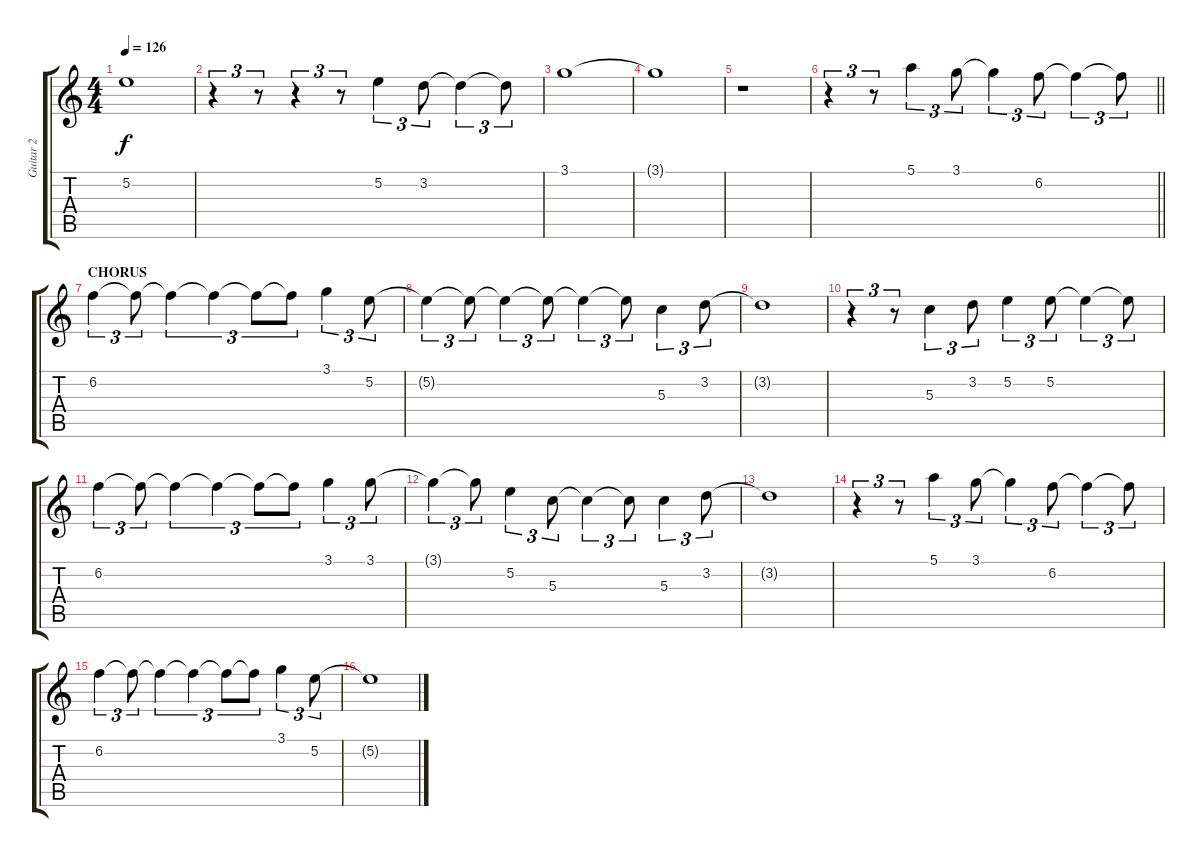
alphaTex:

\track ("Guitar 2" "Guitar 2") {instrument acousticguitarnylon}
\staff {score tabs}
\tuning (E4 B3 G3 D3 A2 E2) {hide}
\ts (4 4)
\tempo 126
\clef g2
\ks c
5.2.1{dy f} |
r.4{tu (3 2)} r.8{tu (3 2)} r.4{tu (3 2)} r.8{tu (3 2)} 5.2.4{tu (3 2)} 3.2.8{tu (3 2)} 3.2{t}.4{tu (3 2)} 3.2{t}.8{tu (3 2)} |
3.1.1 |
3.1{t}.1 |
r.1 |
\barLineRight lightlight
r.4{tu (3 2)} r.8{tu (3 2)} 5.1.4{tu (3 2)} 3.1.8{tu (3 2)} 3.1{t}.4{tu (3 2)} 6.2.8{tu (3 2)} 6.2{t}.4{tu (3 2)} 6.2{t}.8{tu (3 2)} |
\section ("" "CHORUS")
6.2.4{tu (3 2)} 6.2{t}.8{tu (3 2)} 6.2{t}.4{tu (3 2)} 6.2{t}.4{tu (3 2)} 6.2{t}.8{tu (3 2)} 6.2{t}.8{tu (3 2)} 3.1.4{tu (3 2)} 5.2.8{tu (3 2)} |
5.2{t}.4{tu (3 2)} 5.2{t}.8{tu (3 2)} 5.2{t}.4{tu (3 2)} 5.2{t}.8{tu (3 2)} 5.2{t}.4{tu (3 2)} 5.2{t}.8{tu (3 2)} 5.3.4{tu (3 2)} 3.2.8{tu (3 2)} |
3.2{t}.1 |
r.4{tu (3 2)} r.8{tu (3 2)} 5.3.4{tu (3 2)} 3.2.8{tu (3 2)} 5.2.4{tu (3 2)} 5.2.8{tu (3 2)} 5.2{t}.4{tu (3 2)} 5.2{t}.8{tu (3 2)} |
6.2.4{tu (3 2)} 6.2{t}.8{tu (3 2)} 6.2{t}.4{tu (3 2)} 6.2{t}.4{tu (3 2)} 6.2{t}.8{tu (3 2)} 6.2{t}.8{tu (3 2)} 3.1.4{tu (3 2)} 3.1.8{tu (3 2)} |
3.1{t}.4{tu (3 2)} 3.1{t}.8{tu (3 2)} 5.2.4{tu (3 2)} 5.3.8{tu (3 2)} 5.3{t}.4{tu (3 2)} 5.3{t}.8{tu (3 2)} 5.3.4{tu (3 2)} 3.2.8{tu (3 2)} |
3.2{t}.1 |
r.4{tu (3 2)} r.8{tu (3 2)} 5.1.4{tu (3 2)} 3.1.8{tu (3 2)} 3.1{t}.4{tu (3 2)} 6.2.8{tu (3 2)} 6.2{t}.4{tu (3 2)} 6.2{t}.8{tu (3 2)} |
6.2.4{tu (3 2)} 6.2{t}.8{tu (3 2)} 6.2{t}.4{tu (3 2)} 6.2{t}.4{tu (3 2)} 6.2{t}.8{tu (3 2)} 6.2{t}.8{tu (3 2)} 3.1.4{tu (3 2)} 5.2.8{tu (3 2)} |
5.2{t}.1
